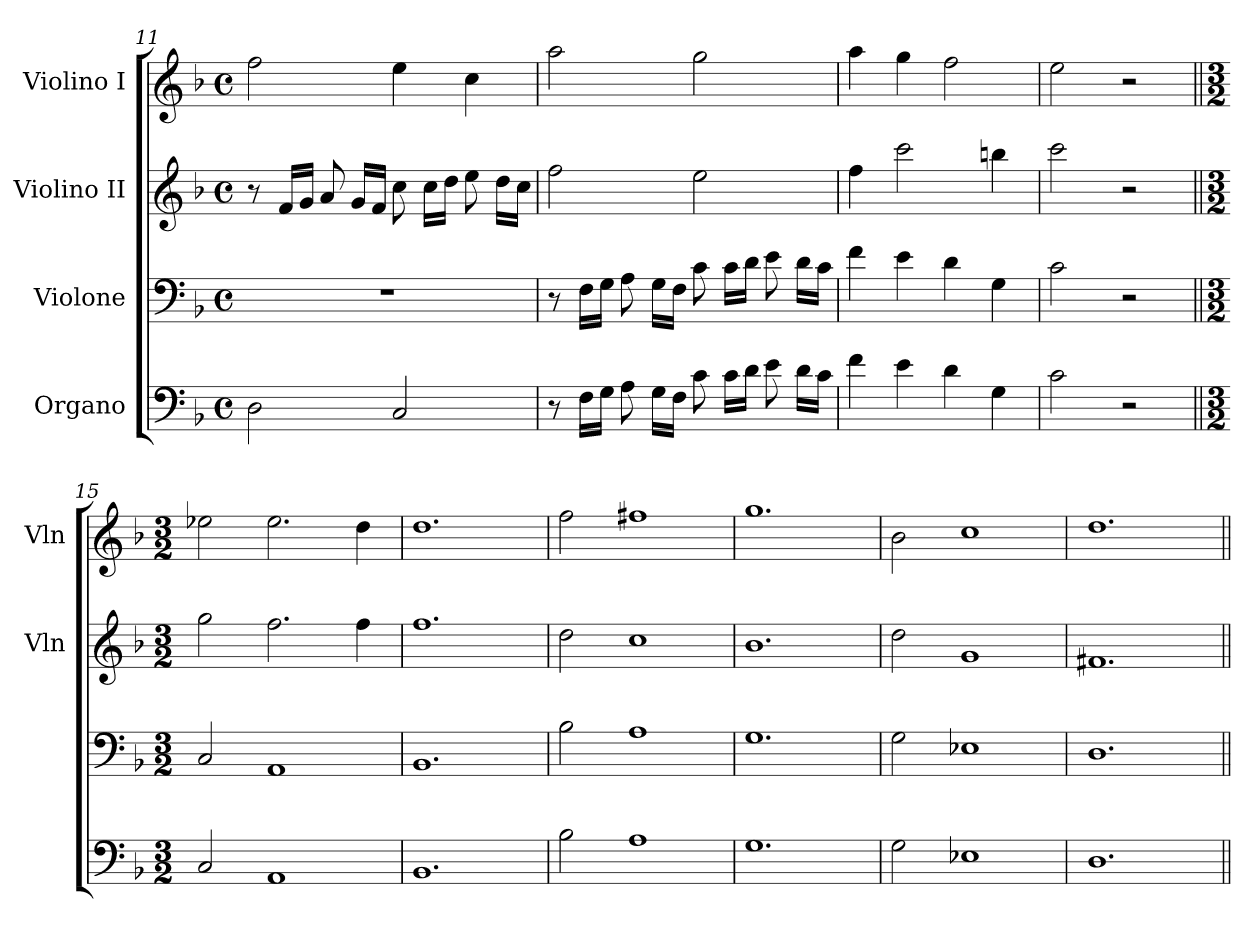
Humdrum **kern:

**kern	**kern	**kern	**kern
*part4	*part3	*part2	*part1
*staff4	*staff3	*staff2	*staff1
*I"Organo	*I"Violone	*I"Violino II	*I"Violino I
*	*	*I'Vln	*I'Vln
*clefF4	*clefF4	*clefG2	*clefG2
*k[b-]	*k[b-]	*k[b-]	*k[b-]
*M4/4	*M4/4	*M4/4	*M4/4
*met(c)	*met(c)	*met(c)	*met(c)
=11	=11	=11	=11
2D	1r	8r	2ff
.	.	16fLL	.
.	.	16gJJ	.
.	.	8a	.
.	.	16gLL	.
.	.	16fJJ	.
2C	.	8cc	4ee
.	.	16ccLL	.
.	.	16ddJJ	.
.	.	8ee	4cc
.	.	16ddLL	.
.	.	16ccJJ	.
=12	=12	=12	=12
8r	8r	2ff	2aa
16FLL	16FLL	.	.
16GJJ	16GJJ	.	.
8A	8A	.	.
16GLL	16GLL	.	.
16FJJ	16FJJ	.	.
8c	8c	2ee	2gg
16cLL	16cLL	.	.
16dJJ	16dJJ	.	.
8e	8e	.	.
16dLL	16dLL	.	.
16cJJ	16cJJ	.	.
=13	=13	=13	=13
4f	4f	4ff	4aa
4e	4e	2ccc	4gg
4d	4d	.	2ff
4G	4G	4bbn	.
=14	=14	=14	=14
2c	2c	2ccc	2ee
2r	2r	2r	2r
=15||	=15||	=15||	=15||
*M3/2	*M3/2	*M3/2	*M3/2
2C	2C	2gg	2ee-X
1AA	1AA	2.ff	2.ee-
.	.	4ff	4dd
=16	=16	=16	=16
1.BB-	1.BB-	1.ff	1.dd
=17	=17	=17	=17
2B-	2B-	2dd	2ff
1A	1A	1cc	1ff#X
=18	=18	=18	=18
1.G	1.G	1.b-	1.gg
=19	=19	=19	=19
2G	2G	2dd	2b-
1E-X	1E-X	1g	1cc
=20	=20	=20	=20
1.D	1.D	1.f#X	1.dd
=||	=||	=||	=||
*-	*-	*-	*-
